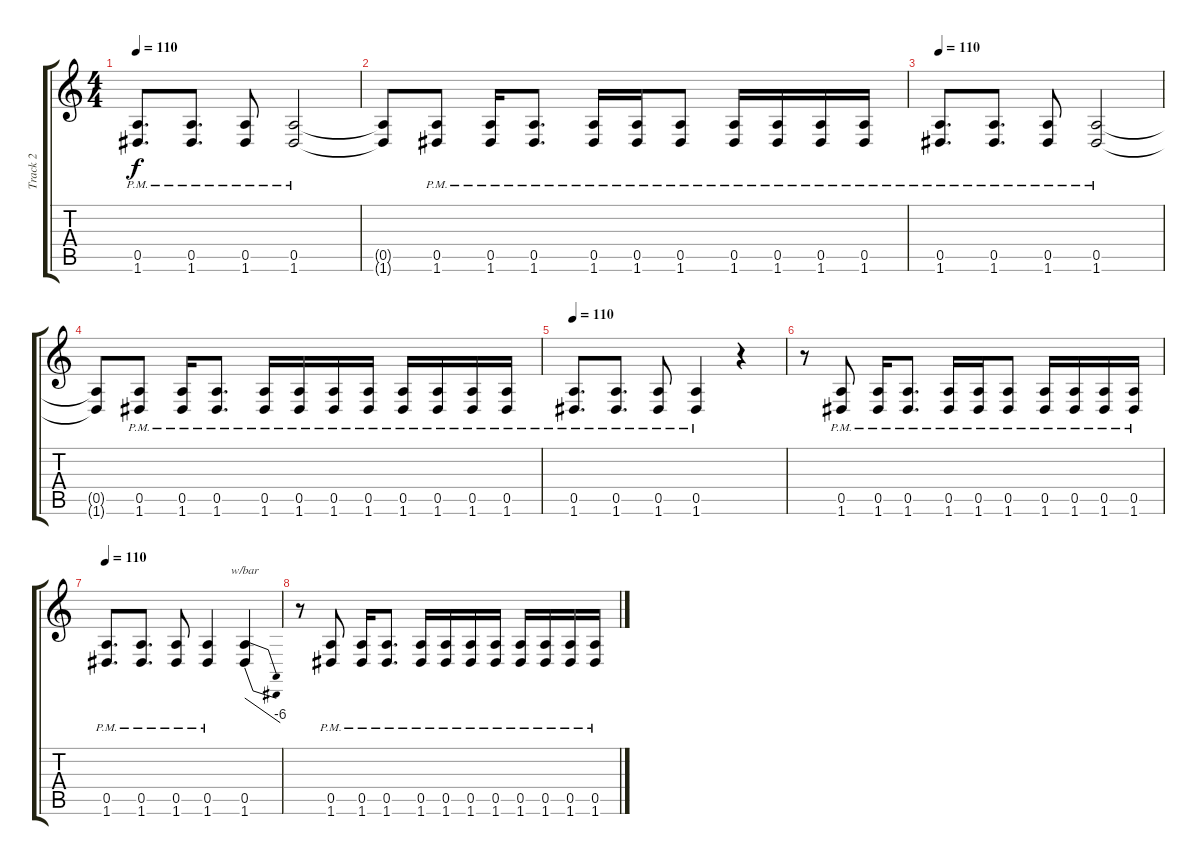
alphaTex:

\track ("Track 2" "Track 2") {instrument distortionguitar}
\staff {score tabs}
\tuning (E4 B3 G3 D3 A2 D2) {hide}
\ts (4 4)
\tempo 110
\clef g2
\ks c
(0.5{pm} 1.6{pm}).8{d dy f} (0.5{pm} 1.6{pm}).8{d} (0.5{pm} 1.6{pm}).8 (0.5{pm} 1.6{pm}).2 |
(0.5{t} 1.6{t}).8 (0.5{pm} 1.6{pm}).8 (0.5{pm} 1.6{pm}).16 (0.5{pm} 1.6{pm}).8{d} (0.5{pm} 1.6{pm}).16 (0.5{pm} 1.6{pm}).16 (0.5{pm} 1.6{pm}).8 (0.5{pm} 1.6{pm}).16 (0.5{pm} 1.6{pm}).16 (0.5{pm} 1.6{pm}).16 (0.5{pm} 1.6{pm}).16 |
\tempo 110
(0.5{pm} 1.6{pm}).8{d} (0.5{pm} 1.6{pm}).8{d} (0.5{pm} 1.6{pm}).8 (0.5{pm} 1.6{pm}).2 |
(0.5{t} 1.6{t}).8 (0.5{pm} 1.6{pm}).8 (0.5{pm} 1.6{pm}).16 (0.5{pm} 1.6{pm}).8{d} (0.5{pm} 1.6{pm}).16 (0.5{pm} 1.6{pm}).16 (0.5{pm} 1.6{pm}).16 (0.5{pm} 1.6{pm}).16 (0.5{pm} 1.6{pm}).16 (0.5{pm} 1.6{pm}).16 (0.5{pm} 1.6{pm}).16 (0.5{pm} 1.6{pm}).16 |
\tempo 110
(0.5{pm} 1.6{pm}).8{d} (0.5{pm} 1.6{pm}).8{d} (0.5{pm} 1.6{pm}).8 (0.5{pm} 1.6{pm}).4 r.4 |
r.8 (0.5{pm} 1.6{pm}).8 (0.5{pm} 1.6{pm}).16 (0.5{pm} 1.6{pm}).8{d} (0.5{pm} 1.6{pm}).16 (0.5{pm} 1.6{pm}).16 (0.5{pm} 1.6{pm}).8 (0.5{pm} 1.6{pm}).16 (0.5{pm} 1.6{pm}).16 (0.5{pm} 1.6{pm}).16 (0.5{pm} 1.6{pm}).16 |
\tempo 110
(0.5{pm} 1.6{pm}).8{d} (0.5{pm} 1.6{pm}).8{d} (0.5{pm} 1.6{pm}).8 (0.5{pm} 1.6{pm}).4 (0.5 1.6).4{tbe (dive default 0 0 60 -24)} |
r.8 (0.5{pm} 1.6{pm}).8 (0.5{pm} 1.6{pm}).16 (0.5{pm} 1.6{pm}).8{d} (0.5{pm} 1.6{pm}).16 (0.5{pm} 1.6{pm}).16 (0.5{pm} 1.6{pm}).16 (0.5{pm} 1.6{pm}).16 (0.5{pm} 1.6{pm}).16 (0.5{pm} 1.6{pm}).16 (0.5{pm} 1.6{pm}).16 (0.5{pm} 1.6{pm}).16
